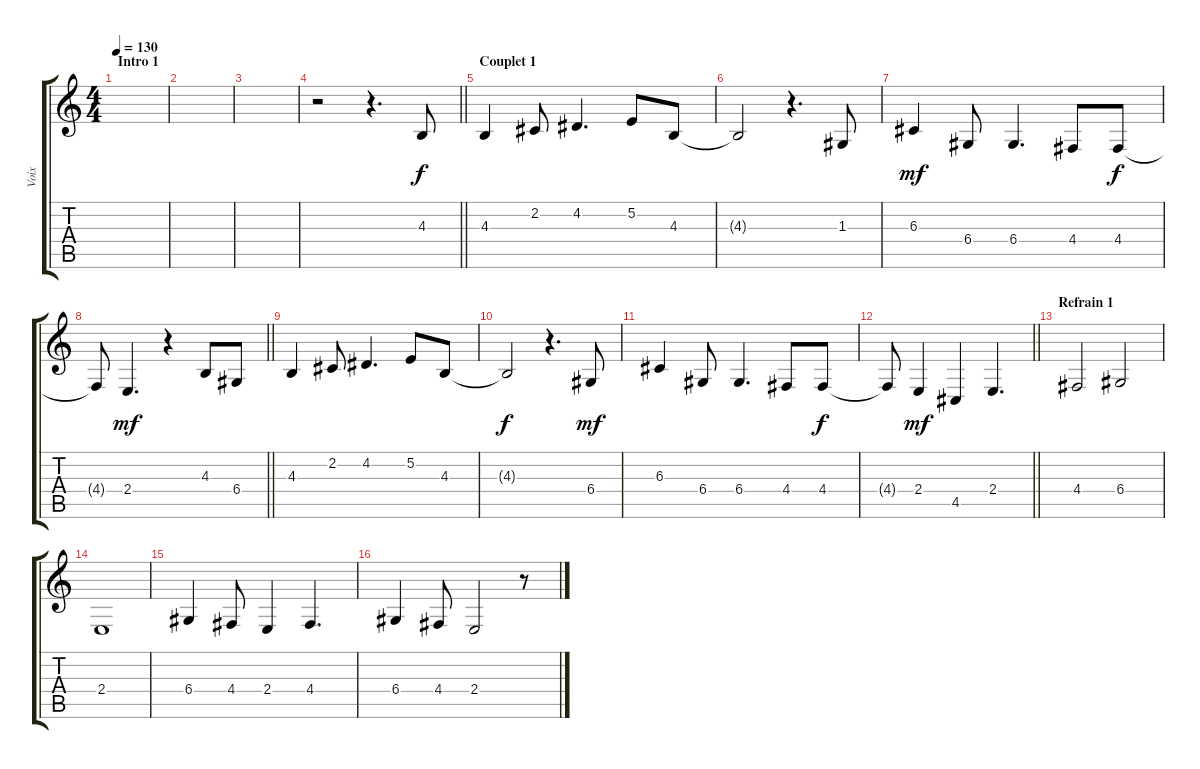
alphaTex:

\track ("Voix" "Voix") {instrument panflute}
\staff {score tabs}
\tuning (E4 B3 G3 D3 A2 E2) {hide}
\ts (4 4)
\section ("" "Intro 1")
\tempo 130
\clef g2
\ks c
|
|
|
\barLineRight lightlight
r.2 r.4{d} 4.3.8 |
\section ("" "Couplet 1")
4.3.4 2.2.8 4.2.4{d} 5.2.8 4.3.8 |
4.3{t}.2{dy f} r.4{d} 1.3.8 |
6.3.4{dy mf} 6.4.8 6.4.4{d} 4.4.8 4.4.8{dy f} |
\barLineRight lightlight
4.4{t}.8 2.4.4{d dy mf} r.4 4.3.8 6.4.8 |
4.3.4 2.2.8 4.2.4{d} 5.2.8 4.3.8 |
4.3{t}.2{dy f} r.4{d} 6.4.8{dy mf} |
6.3.4 6.4.8 6.4.4{d} 4.4.8 4.4.8{dy f} |
\barLineRight lightlight
4.4{t}.8 2.4.4{dy mf} 4.5.4 2.4.4{d} |
\section ("" "Refrain 1")
4.4.2 6.4.2 |
2.4.1 |
6.4.4 4.4.8 2.4.4 4.4.4{d} |
6.4.4 4.4.8 2.4.2 r.8
